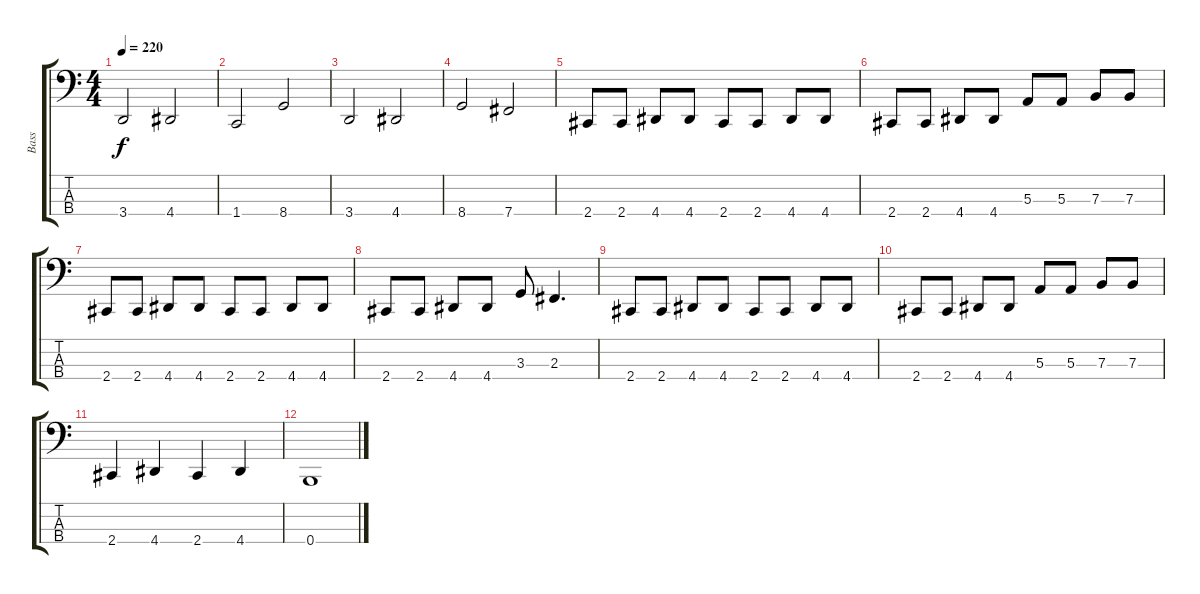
\track ("Bass" "Bass") {instrument electricbasspick}
\staff {score tabs}
\tuning (D2 A1 E1 B0) {hide}
\ts (4 4)
\tempo 220
\clef f4
\ks c
3.4.2{dy f} 4.4.2 |
1.4.2 8.4.2 |
3.4.2 4.4.2 |
8.4.2 7.4.2 |
2.4.8 2.4.8 4.4.8 4.4.8 2.4.8 2.4.8 4.4.8 4.4.8 |
2.4.8 2.4.8 4.4.8 4.4.8 5.3.8 5.3.8 7.3.8 7.3.8 |
2.4.8 2.4.8 4.4.8 4.4.8 2.4.8 2.4.8 4.4.8 4.4.8 |
2.4.8 2.4.8 4.4.8 4.4.8 3.3.8 2.3.4{d} |
2.4.8 2.4.8 4.4.8 4.4.8 2.4.8 2.4.8 4.4.8 4.4.8 |
2.4.8 2.4.8 4.4.8 4.4.8 5.3.8 5.3.8 7.3.8 7.3.8 |
2.4.4 4.4.4 2.4.4 4.4.4 |
0.4.1
